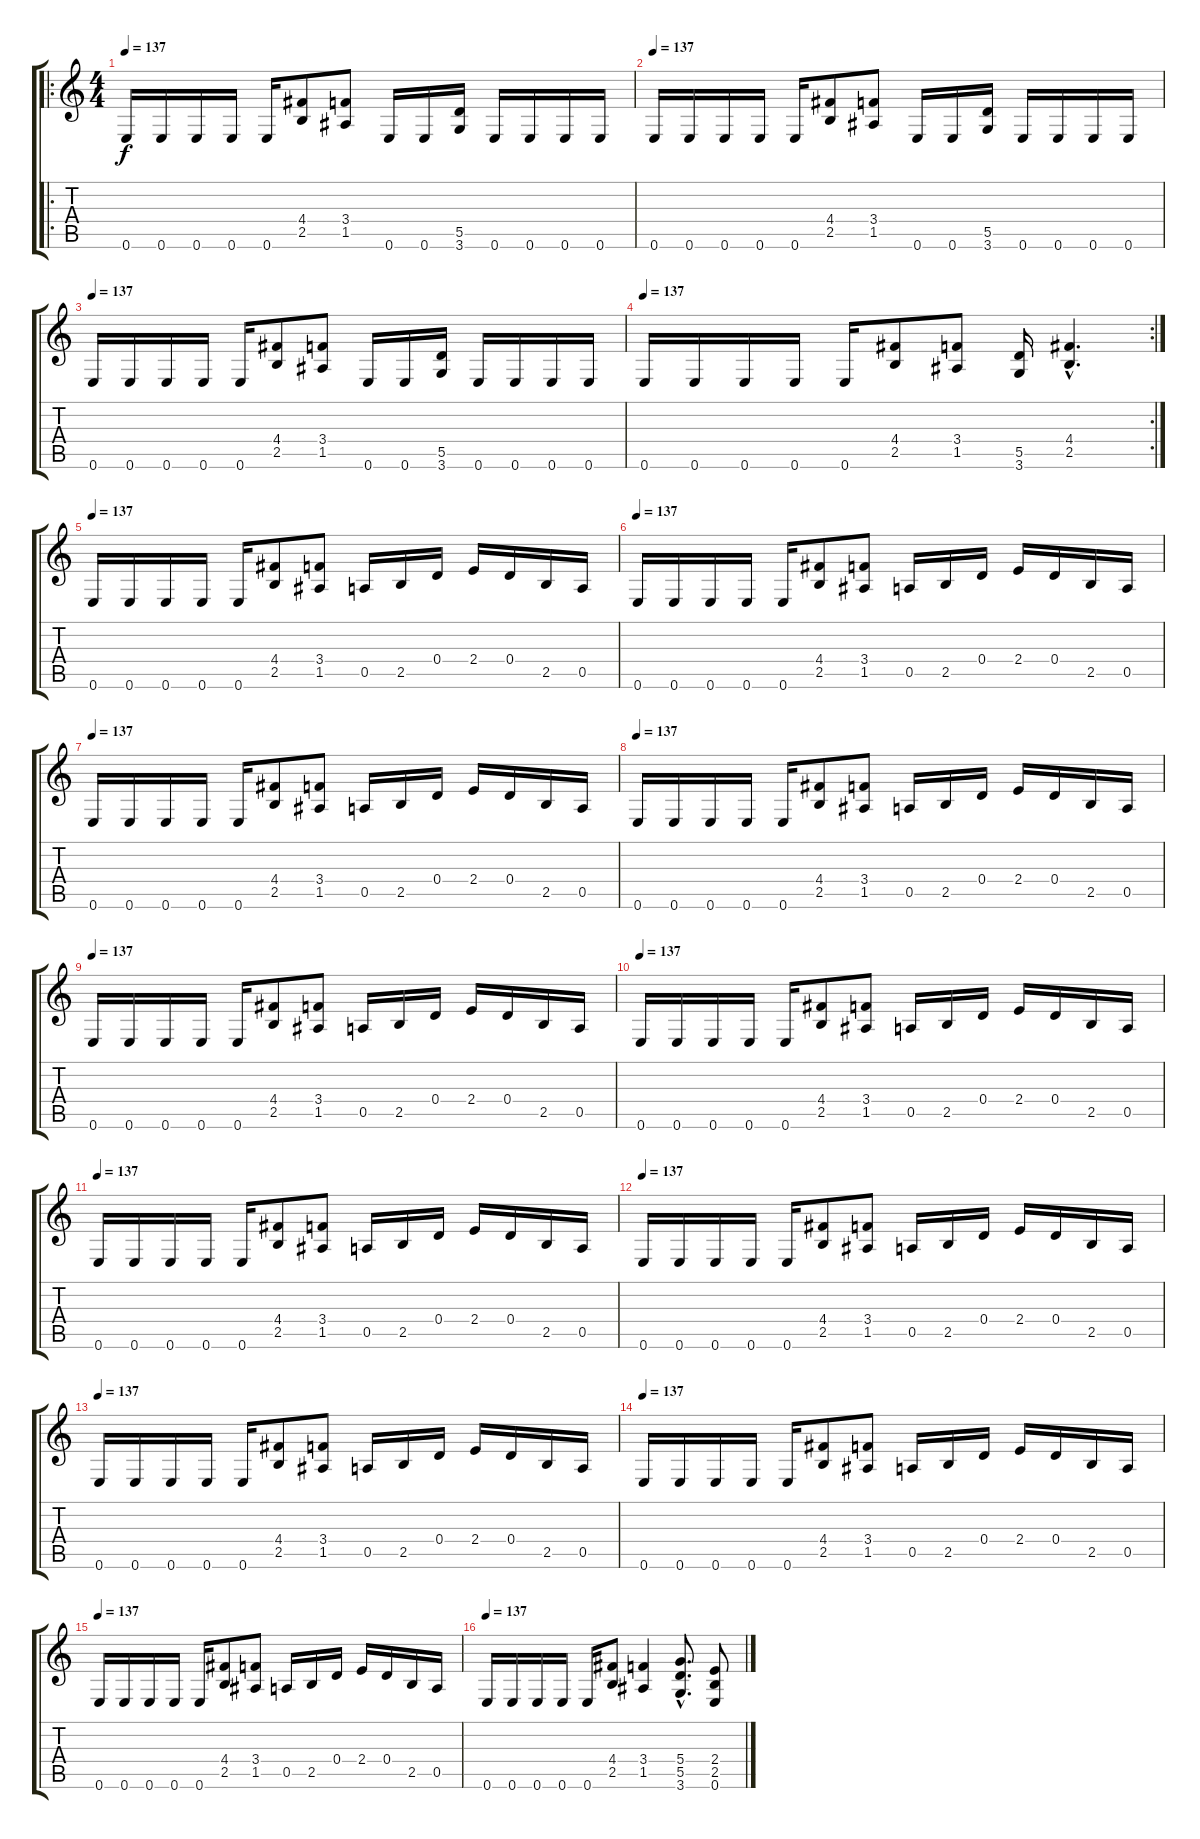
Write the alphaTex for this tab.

\track "" {instrument distortionguitar}
\staff {score tabs}
\tuning (E4 B3 G3 D3 A2 E2) {hide}
\ro
\ts (4 4)
\tempo 137
\clef g2
\ks c
0.6.16{dy f} 0.6.16 0.6.16 0.6.16 0.6.16 (4.4 2.5).8 (3.4 1.5).8 0.6.16 0.6.16 (5.5 3.6).16 0.6.16 0.6.16 0.6.16 0.6.16 |
\tempo 137
0.6.16 0.6.16 0.6.16 0.6.16 0.6.16 (4.4 2.5).8 (3.4 1.5).8 0.6.16 0.6.16 (5.5 3.6).16 0.6.16 0.6.16 0.6.16 0.6.16 |
\tempo 137
0.6.16 0.6.16 0.6.16 0.6.16 0.6.16 (4.4 2.5).8 (3.4 1.5).8 0.6.16 0.6.16 (5.5 3.6).16 0.6.16 0.6.16 0.6.16 0.6.16 |
\rc 2
\tempo 137
0.6.16 0.6.16 0.6.16 0.6.16 0.6.16 (4.4 2.5).8 (3.4 1.5).8 (5.5 3.6).16 (4.4{hac} 2.5{hac}).4{d} |
\tempo 137
0.6.16 0.6.16 0.6.16 0.6.16 0.6.16 (4.4 2.5).8 (3.4 1.5).8 0.5.16 2.5.16 0.4.16 2.4.16 0.4.16 2.5.16 0.5.16 |
\tempo 137
0.6.16 0.6.16 0.6.16 0.6.16 0.6.16 (4.4 2.5).8 (3.4 1.5).8 0.5.16 2.5.16 0.4.16 2.4.16 0.4.16 2.5.16 0.5.16 |
\tempo 137
0.6.16 0.6.16 0.6.16 0.6.16 0.6.16 (4.4 2.5).8 (3.4 1.5).8 0.5.16 2.5.16 0.4.16 2.4.16 0.4.16 2.5.16 0.5.16 |
\tempo 137
0.6.16 0.6.16 0.6.16 0.6.16 0.6.16 (4.4 2.5).8 (3.4 1.5).8 0.5.16 2.5.16 0.4.16 2.4.16 0.4.16 2.5.16 0.5.16 |
\tempo 137
0.6.16 0.6.16 0.6.16 0.6.16 0.6.16 (4.4 2.5).8 (3.4 1.5).8 0.5.16 2.5.16 0.4.16 2.4.16 0.4.16 2.5.16 0.5.16 |
\tempo 137
0.6.16 0.6.16 0.6.16 0.6.16 0.6.16 (4.4 2.5).8 (3.4 1.5).8 0.5.16 2.5.16 0.4.16 2.4.16 0.4.16 2.5.16 0.5.16 |
\tempo 137
0.6.16 0.6.16 0.6.16 0.6.16 0.6.16 (4.4 2.5).8 (3.4 1.5).8 0.5.16 2.5.16 0.4.16 2.4.16 0.4.16 2.5.16 0.5.16 |
\tempo 137
0.6.16 0.6.16 0.6.16 0.6.16 0.6.16 (4.4 2.5).8 (3.4 1.5).8 0.5.16 2.5.16 0.4.16 2.4.16 0.4.16 2.5.16 0.5.16 |
\tempo 137
0.6.16 0.6.16 0.6.16 0.6.16 0.6.16 (4.4 2.5).8 (3.4 1.5).8 0.5.16 2.5.16 0.4.16 2.4.16 0.4.16 2.5.16 0.5.16 |
\tempo 137
0.6.16 0.6.16 0.6.16 0.6.16 0.6.16 (4.4 2.5).8 (3.4 1.5).8 0.5.16 2.5.16 0.4.16 2.4.16 0.4.16 2.5.16 0.5.16 |
\tempo 137
0.6.16 0.6.16 0.6.16 0.6.16 0.6.16 (4.4 2.5).8 (3.4 1.5).8 0.5.16 2.5.16 0.4.16 2.4.16 0.4.16 2.5.16 0.5.16 |
\tempo 137
0.6.16 0.6.16 0.6.16 0.6.16 0.6.16 (4.4 2.5).8 (3.4 1.5).4 (5.4{hac} 5.5{hac} 3.6{hac}).8{d} (2.4 2.5 0.6).8
